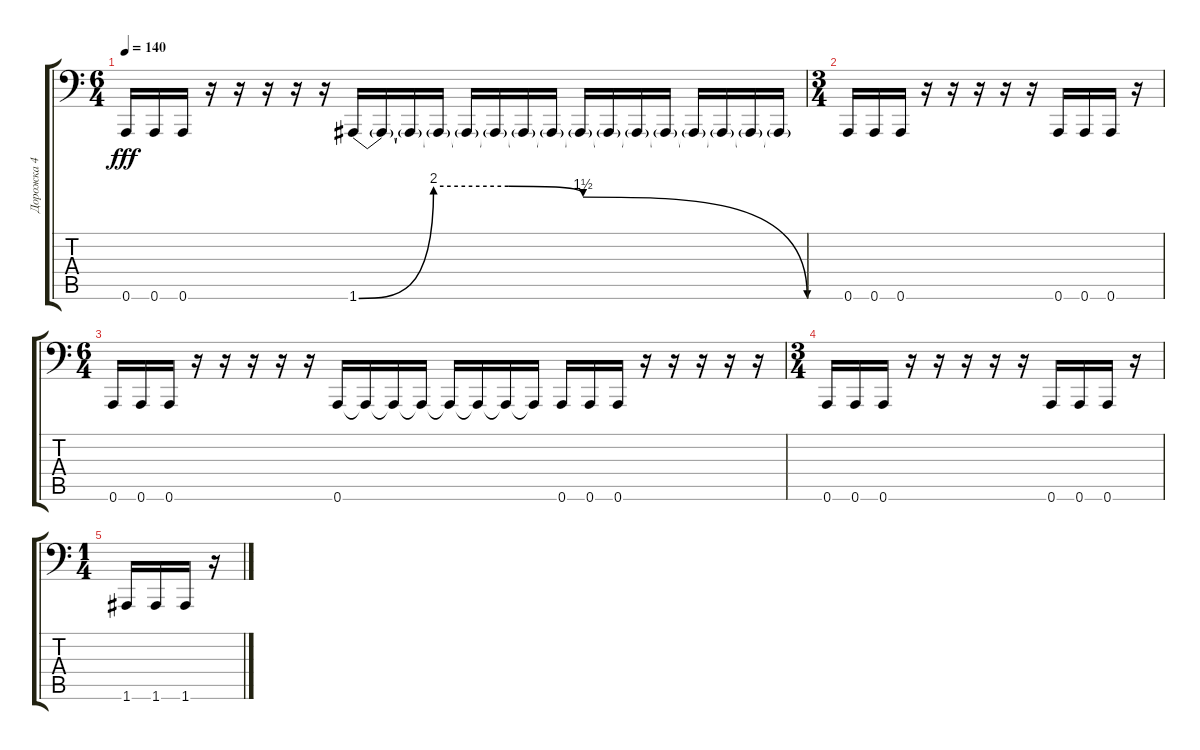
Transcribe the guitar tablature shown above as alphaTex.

\track ("Дорожка 4" "Дорожка 4") {instrument electricbassfinger}
\staff {score tabs}
\tuning (B2 Gb2 D2 A1 E1 A0) {hide}
\ts (6 4)
\tempo 130
\tempo 140
\clef f4
\ks c
0.6.16{dy fff} 0.6.16 0.6.16 r.16 r.16 r.16 r.16 r.16 1.6{be (custom 0 0 10 8 20 8 30 6 60 0)}.16 1.6{t}.16 1.6{t}.16 1.6{t}.16 1.6{t}.16 1.6{t}.16 1.6{t}.16 1.6{t}.16 1.6{t}.16 1.6{t}.16 1.6{t}.16 1.6{t}.16 1.6{t}.16 1.6{t}.16 1.6{t}.16 1.6{t}.16 |
\ts (3 4)
0.6.16 0.6.16 0.6.16 r.16 r.16 r.16 r.16 r.16 0.6.16 0.6.16 0.6.16 r.16 |
\ts (6 4)
0.6.16 0.6.16 0.6.16 r.16 r.16 r.16 r.16 r.16 0.6.16 0.6{t}.16 0.6{t}.16 0.6{t}.16 0.6{t}.16 0.6{t}.16 0.6{t}.16 0.6{t}.16 0.6.16 0.6.16 0.6.16 r.16 r.16 r.16 r.16 r.16 |
\ts (3 4)
0.6.16 0.6.16 0.6.16 r.16 r.16 r.16 r.16 r.16 0.6.16 0.6.16 0.6.16 r.16 |
\ts (1 4)
1.6.16 1.6.16 1.6.16 r.16
